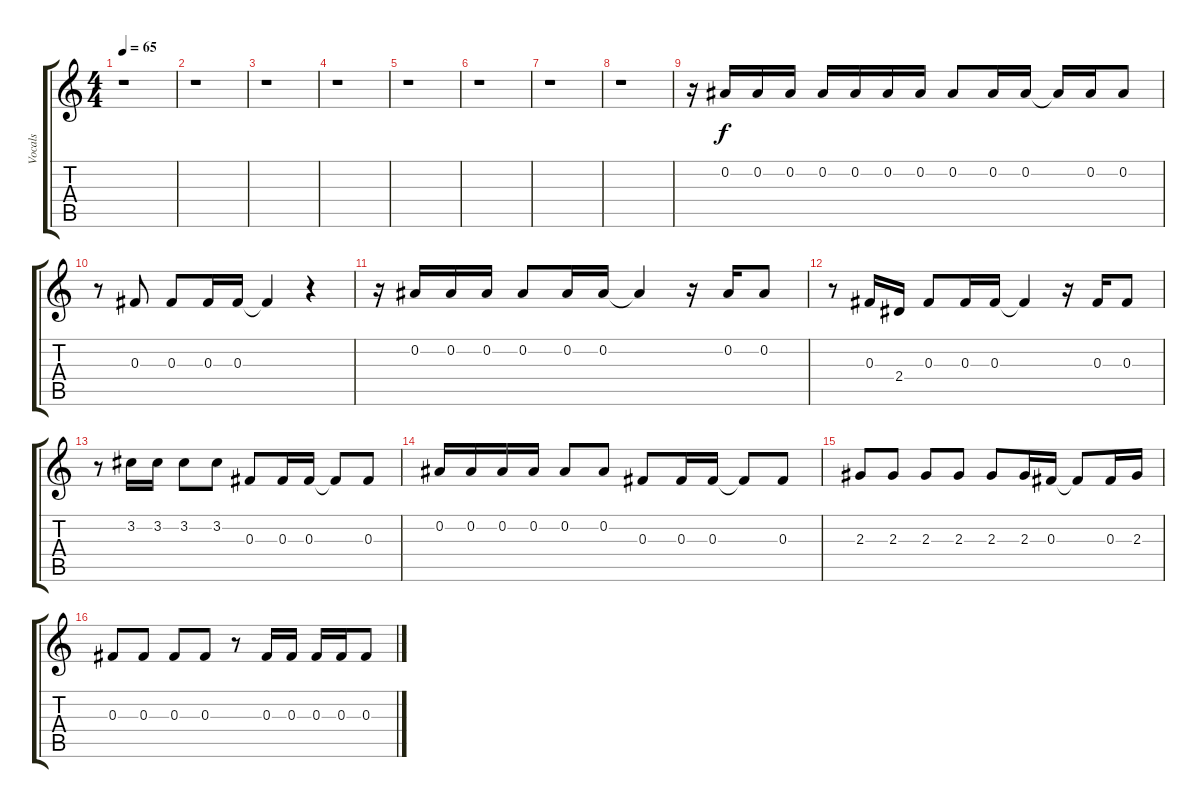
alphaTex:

\track ("Vocals" "Vocals") {instrument acousticguitarnylon}
\staff {score tabs}
\tuning (Eb4 Bb3 Gb3 Db3 Ab2 Eb2) {hide}
\ts (4 4)
\tempo 65
\clef g2
\ks c
r.1{dy f} |
r.1 |
r.1 |
r.1 |
r.1 |
r.1 |
r.1 |
r.1 |
r.16 0.2.16 0.2.16 0.2.16 0.2.16 0.2.16 0.2.16 0.2.16 0.2.8 0.2.16 0.2.16 0.2{t}.16 0.2.16 0.2.8 |
r.8 0.3.8 0.3.8 0.3.16 0.3.16 0.3{t}.4 r.4 |
r.16 0.2.16 0.2.16 0.2.16 0.2.8 0.2.16 0.2.16 0.2{t}.4 r.16 0.2.16 0.2.8 |
r.8 0.3.16 2.4.16 0.3.8 0.3.16 0.3.16 0.3{t}.4 r.16 0.3.16 0.3.8 |
r.8 3.2.16 3.2.16 3.2.8 3.2.8 0.3.8 0.3.16 0.3.16 0.3{t}.8 0.3.8 |
0.2.16 0.2.16 0.2.16 0.2.16 0.2.8 0.2.8 0.3.8 0.3.16 0.3.16 0.3{t}.8 0.3.8 |
2.3.8 2.3.8 2.3.8 2.3.8 2.3.8 2.3.16 0.3.16 0.3{t}.8 0.3.16 2.3.16 |
0.3.8 0.3.8 0.3.8 0.3.8 r.8 0.3.16 0.3.16 0.3.16 0.3.16 0.3.8
